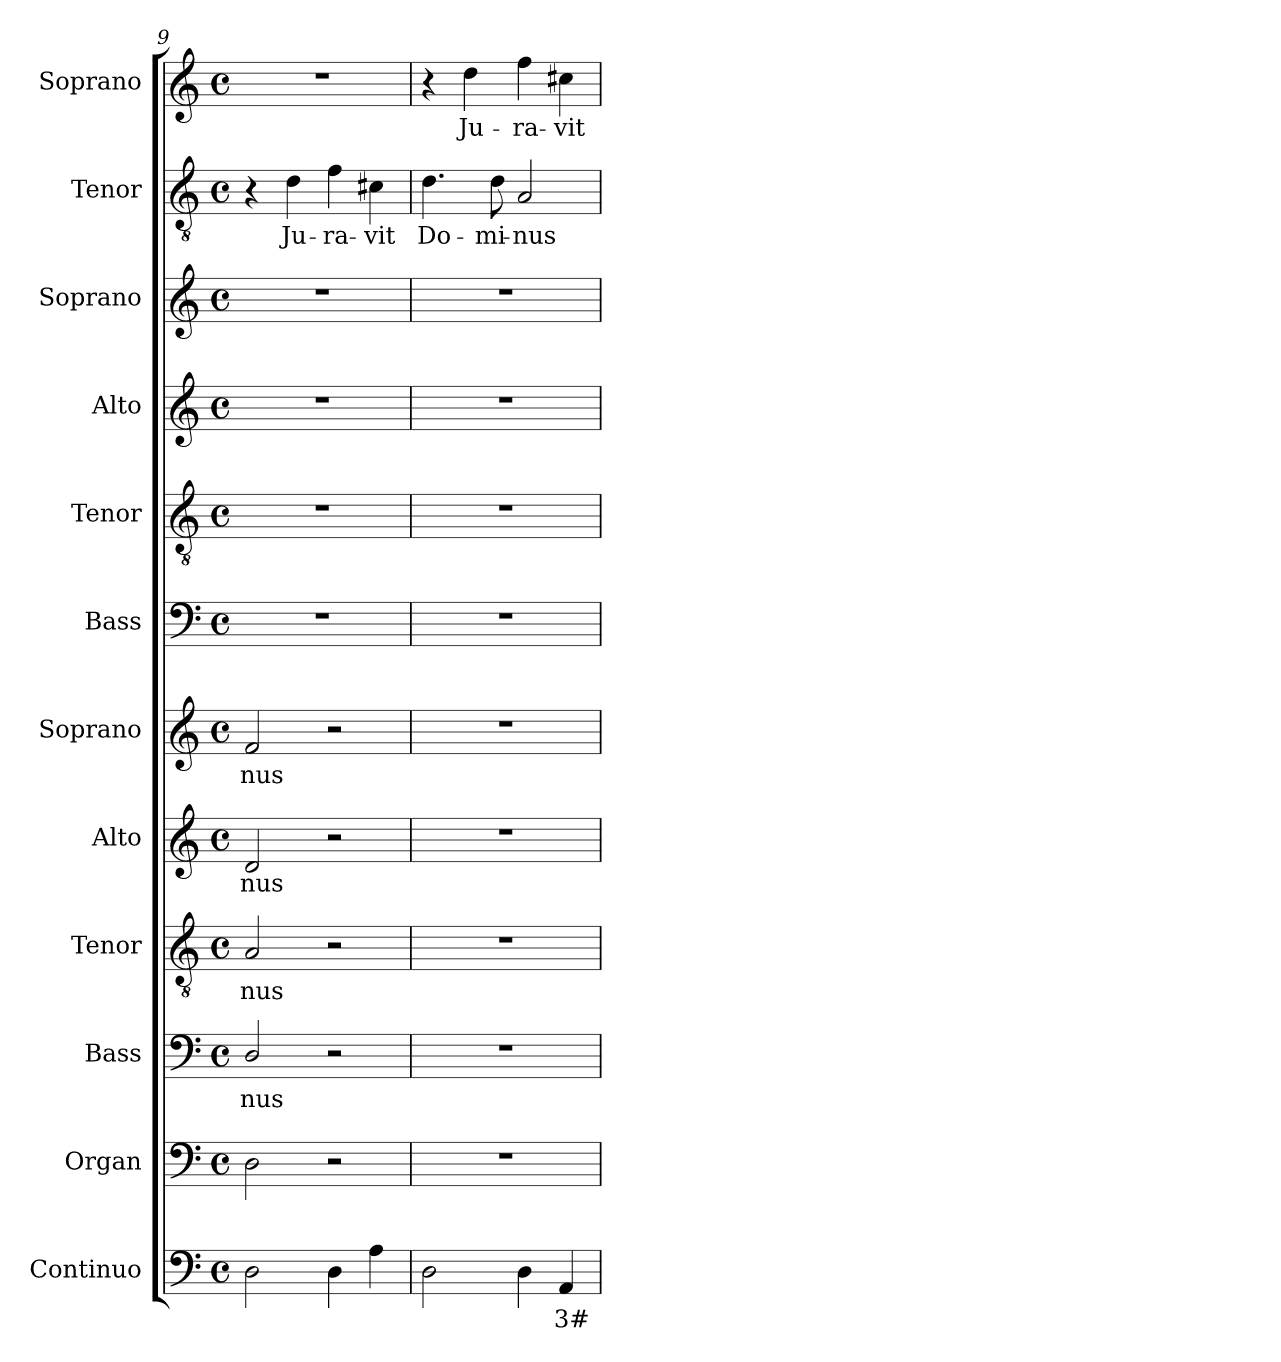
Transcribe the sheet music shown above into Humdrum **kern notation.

**kern	**text	**kern	**kern	**text	**kern	**text	**kern	**text	**kern	**text	**kern	**kern	**kern	**kern	**kern	**text	**kern	**text
*part12	*part12	*part11	*part10	*part10	*part9	*part9	*part8	*part8	*part7	*part7	*part6	*part5	*part4	*part3	*part2	*part2	*part1	*part1
*staff12	*staff12	*staff11	*staff10	*staff10	*staff9	*staff9	*staff8	*staff8	*staff7	*staff7	*staff6	*staff5	*staff4	*staff3	*staff2	*staff2	*staff1	*staff1
*I"Continuo	*	*I"Organ	*I"Bass	*	*I"Tenor	*	*I"Alto	*	*I"Soprano	*	*I"Bass	*I"Tenor	*I"Alto	*I"Soprano	*I"Tenor	*	*I"Soprano	*
*I'Cont.	*	*I'Org.	*I'B.	*	*I'T.	*	*I'A.	*	*I'S.	*	*I'B.	*I'T.	*I'A.	*I'S.	*I'T.	*	*I'S.	*
*clefF4	*	*clefF4	*clefF4	*	*clefGv2	*	*clefG2	*	*clefG2	*	*clefF4	*clefGv2	*clefG2	*clefG2	*clefGv2	*	*clefG2	*
*	*	*	*	*	*ITrd7c12	*	*	*	*	*	*	*ITrd7c12	*	*	*ITrd7c12	*	*	*
*k[]	*	*k[]	*k[]	*	*k[]	*	*k[]	*	*k[]	*	*k[]	*k[]	*k[]	*k[]	*k[]	*	*k[]	*
*C:	*	*C:	*C:	*	*C:	*	*C:	*	*C:	*	*C:	*C:	*C:	*C:	*C:	*	*C:	*
*M4/4	*	*M4/4	*M4/4	*	*M4/4	*	*M4/4	*	*M4/4	*	*M4/4	*M4/4	*M4/4	*M4/4	*M4/4	*	*M4/4	*
*met(c)	*	*met(c)	*met(c)	*	*met(c)	*	*met(c)	*	*met(c)	*	*met(c)	*met(c)	*met(c)	*met(c)	*met(c)	*	*met(c)	*
=9	=9	=9	=9	=9	=9	=9	=9	=9	=9	=9	=9	=9	=9	=9	=9	=9	=9	=9
!	!	!	!	!LO:LY:b:color=#000000	!	!	!	!	!	!	!	!	!	!	!	!	!	!
!	!	!	!	!	!	!LO:LY:b:color=#000000	!	!	!	!	!	!	!	!	!	!	!	!
!	!	!	!	!	!	!	!	!LO:LY:b:color=#000000	!	!	!	!	!	!	!	!	!	!
!	!	!	!	!	!	!	!	!	!	!LO:LY:b:color=#000000	!	!	!	!	!	!	!	!
2Di\	.	2Di\	2Di/	-nus	2AAi/	-nus	2di/	-nus	2fi/	-nus	1r	1r	1r	1r	4r	.	1r	.
!	!	!	!	!	!	!	!	!	!	!	!	!	!	!	!	!LO:LY:b:color=#000000	!	!
.	.	.	.	.	.	.	.	.	.	.	.	.	.	.	4Di\	Ju-	.	.
!	!	!	!	!	!	!	!	!	!	!	!	!	!	!	!	!LO:LY:b:color=#000000	!	!
4Di\	.	2r	2r	.	2r	.	2r	.	2r	.	.	.	.	.	4Fi\	-ra-	.	.
!	!	!	!	!	!	!	!	!	!	!	!	!	!	!	!	!LO:LY:b:color=#000000	!	!
4Ai\	.	.	.	.	.	.	.	.	.	.	.	.	.	.	4C#Xi\	-vit	.	.
=10	=10	=10	=10	=10	=10	=10	=10	=10	=10	=10	=10	=10	=10	=10	=10	=10	=10	=10
!	!	!	!	!	!	!	!	!	!	!	!	!	!	!	!	!LO:LY:b:color=#000000	!	!
2Di\	.	1r	1r	.	1r	.	1r	.	1r	.	1r	1r	1r	1r	4.Di\	Do-	4r	.
!	!	!	!	!	!	!	!	!	!	!	!	!	!	!	!	!	!	!LO:LY:b:color=#000000
.	.	.	.	.	.	.	.	.	.	.	.	.	.	.	.	.	4ddi\	Ju-
!	!	!	!	!	!	!	!	!	!	!	!	!	!	!	!	!LO:LY:b:color=#000000	!	!
.	.	.	.	.	.	.	.	.	.	.	.	.	.	.	8Di\	-mi-	.	.
!	!	!	!	!	!	!	!	!	!	!	!	!	!	!	!	!LO:LY:b:color=#000000	!	!
!	!	!	!	!	!	!	!	!	!	!	!	!	!	!	!	!	!	!LO:LY:b:color=#000000
4Di\	.	.	.	.	.	.	.	.	.	.	.	.	.	.	2AAi/	-nus	4ffi\	-ra-
!	!LO:LY:b:color=#000000	!	!	!	!	!	!	!	!	!	!	!	!	!	!	!	!	!
!	!	!	!	!	!	!	!	!	!	!	!	!	!	!	!	!	!	!LO:LY:b:color=#000000
4AAi/	3#	.	.	.	.	.	.	.	.	.	.	.	.	.	.	.	4cc#Xi\	-vit
=	=	=	=	=	=	=	=	=	=	=	=	=	=	=	=	=	=	=
*-	*-	*-	*-	*-	*-	*-	*-	*-	*-	*-	*-	*-	*-	*-	*-	*-	*-	*-
